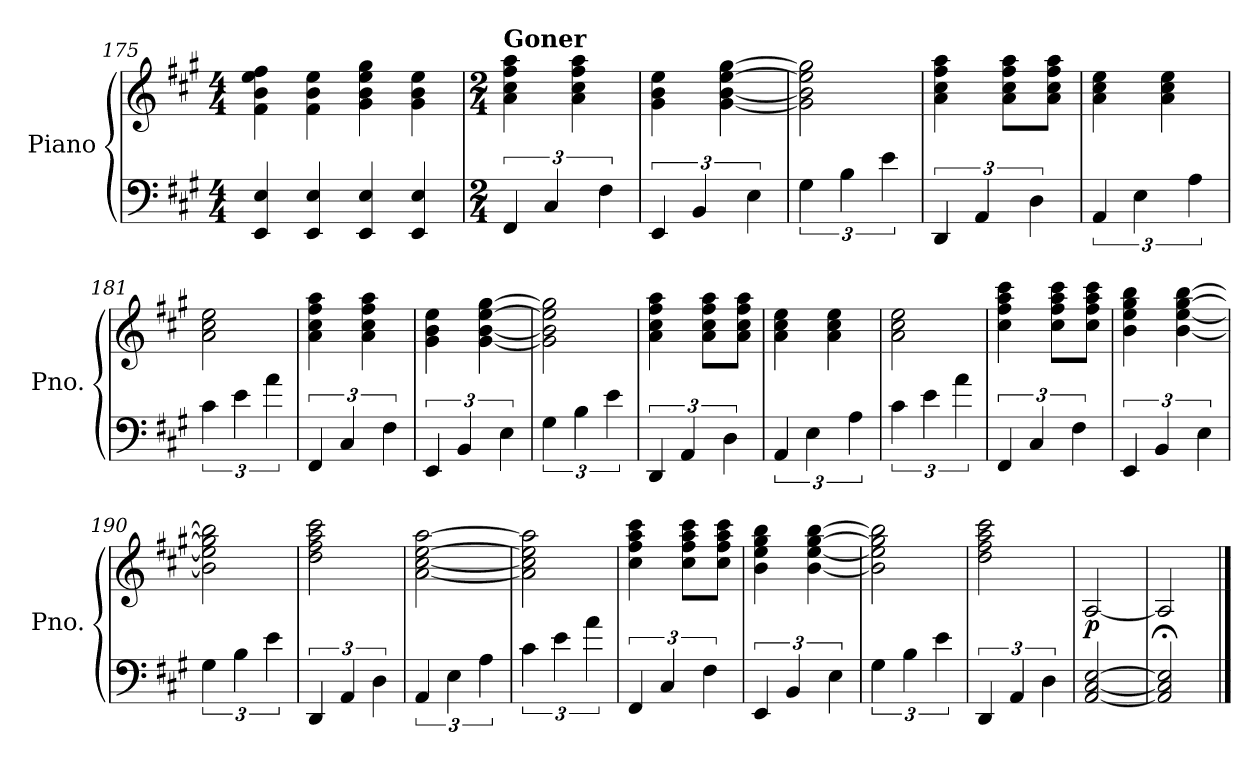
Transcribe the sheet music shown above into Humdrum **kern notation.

**kern	**kern	**dynam
*part1	*part1	*part1
*staff2	*staff1	*staff1/2
*I"Piano	*	*
*I'Pno.	*	*
*clefF4	*clefG2	*
*k[f#c#g#]	*k[f#c#g#]	*
*M4/4	*M4/4	*
=175	=175	=175
4EE/ 4E/	4f#\ 4b\ 4ee\ 4ff#\	.
4EE/ 4E/	4f#\ 4b\ 4ee\	.
4EE/ 4E/	4g#\ 4b\ 4ee\ 4gg#\	.
4EE/ 4E/	4g#\ 4b\ 4ee\	.
=176	=176	=176
*M2/4	*M2/4	*
*	*MM130	*
!	!LO:TX:a:B:t=Goner	!
6FF#/	4a\ 4cc#\ 4ff#\ 4aa\	.
6C#/	.	.
.	4a\ 4cc#\ 4ff#\ 4aa\	.
6F#\	.	.
!!LO:LB:g=z
=177	=177	=177
6EE/	4g#\ 4b\ 4ee\	.
6BB/	.	.
.	[4g#\ [4b\ [4ee\ [4gg#\	.
6E\	.	.
=178	=178	=178
6G#\	2g#\] 2b\] 2ee\] 2gg#\]	.
6B\	.	.
6e\	.	.
=179	=179	=179
6DD/	4a\ 4cc#\ 4ff#\ 4aa\	.
6AA/	.	.
.	8a\ 8cc#\ 8ff#\ 8aa\L	.
6D\	.	.
.	8a\ 8cc#\ 8ff#\ 8aa\J	.
=180	=180	=180
6AA/	4a\ 4cc#\ 4ee\	.
6E\	.	.
.	4a\ 4cc#\ 4ee\	.
6A\	.	.
=181	=181	=181
6c#\	2a\ 2cc#\ 2ee\	.
6e\	.	.
6a\	.	.
=182	=182	=182
6FF#/	4a\ 4cc#\ 4ff#\ 4aa\	.
6C#/	.	.
.	4a\ 4cc#\ 4ff#\ 4aa\	.
6F#\	.	.
=183	=183	=183
6EE/	4g#\ 4b\ 4ee\	.
6BB/	.	.
.	[4g#\ [4b\ [4ee\ [4gg#\	.
6E\	.	.
=184	=184	=184
6G#\	2g#\] 2b\] 2ee\] 2gg#\]	.
6B\	.	.
6e\	.	.
=185	=185	=185
6DD/	4a\ 4cc#\ 4ff#\ 4aa\	.
6AA/	.	.
.	8a\ 8cc#\ 8ff#\ 8aa\L	.
6D\	.	.
.	8a\ 8cc#\ 8ff#\ 8aa\J	.
=186	=186	=186
6AA/	4a\ 4cc#\ 4ee\	.
6E\	.	.
.	4a\ 4cc#\ 4ee\	.
6A\	.	.
!!LO:LB:g=z
=187	=187	=187
6c#\	2a\ 2cc#\ 2ee\	.
6e\	.	.
6a\	.	.
=188	=188	=188
6FF#/	4cc#\ 4ff#\ 4aa\ 4ccc#\	.
6C#/	.	.
.	8cc#\ 8ff#\ 8aa\ 8ccc#\L	.
6F#\	.	.
.	8cc#\ 8ff#\ 8aa\ 8ccc#\J	.
=189	=189	=189
6EE/	4b\ 4ee\ 4gg#\ 4bb\	.
6BB/	.	.
.	[4b\ [4ee\ [4gg#\ [4bb\	.
6E\	.	.
=190	=190	=190
6G#\	2b\] 2ee\] 2gg#\] 2bb\]	.
6B\	.	.
6e\	.	.
=191	=191	=191
6DD/	2dd\ 2ff#\ 2aa\ 2ccc#\	.
6AA/	.	.
6D\	.	.
=192	=192	=192
6AA/	[2a\ [2cc#\ [2ee\ [2aa\	.
6E\	.	.
6A\	.	.
=193	=193	=193
6c#\	2a\] 2cc#\] 2ee\] 2aa\]	.
6e\	.	.
6a\	.	.
=194	=194	=194
6FF#/	4cc#\ 4ff#\ 4aa\ 4ccc#\	.
6C#/	.	.
.	8cc#\ 8ff#\ 8aa\ 8ccc#\L	.
6F#\	.	.
.	8cc#\ 8ff#\ 8aa\ 8ccc#\J	.
=195	=195	=195
6EE/	4b\ 4ee\ 4gg#\ 4bb\	.
6BB/	.	.
.	[4b\ [4ee\ [4gg#\ [4bb\	.
6E\	.	.
=196	=196	=196
6G#\	2b\] 2ee\] 2gg#\] 2bb\]	.
6B\	.	.
6e\	.	.
!!LO:PB:g=z
=197	=197	=197
6DD/	2dd\ 2ff#\ 2aa\ 2ccc#\	.
6AA/	.	.
6D\	.	.
=198	=198	=198
!	!	!LO:DY:b
[2AA/ [2C#/ [2E/	[2A/	p
=199	=199	=199
2AA/];< 2C#/];< 2E/];<	2A/]	.
==	==	==
*-	*-	*-
